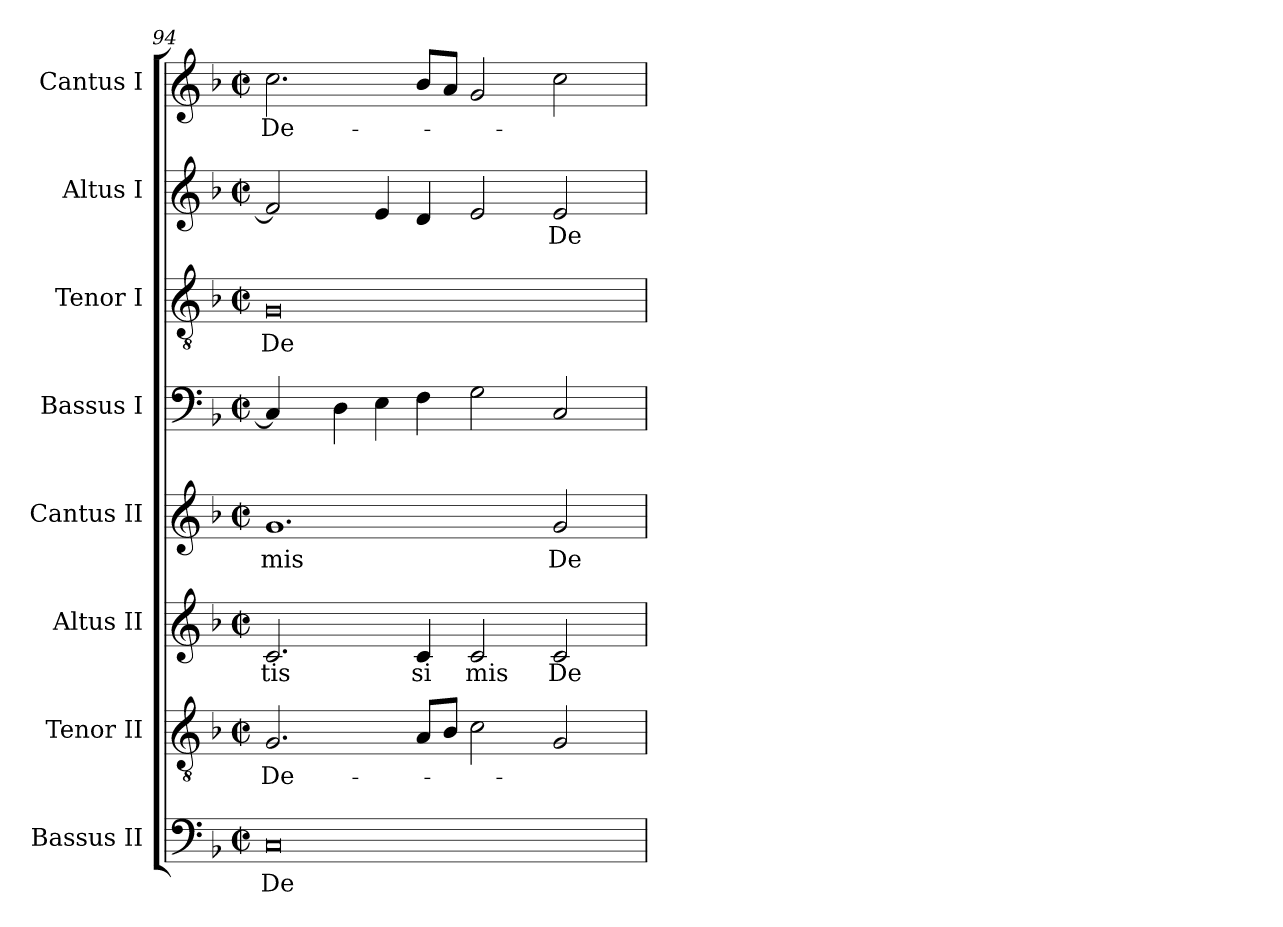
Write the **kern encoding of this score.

**kern	**text	**kern	**text	**kern	**text	**kern	**text	**kern	**kern	**text	**kern	**text	**kern	**text
*part8	*part8	*part7	*part7	*part6	*part6	*part5	*part5	*part4	*part3	*part3	*part2	*part2	*part1	*part1
*staff8	*staff8	*staff7	*staff7	*staff6	*staff6	*staff5	*staff5	*staff4	*staff3	*staff3	*staff2	*staff2	*staff1	*staff1
*I"Bassus II	*	*I"Tenor II	*	*I"Altus II	*	*I"Cantus II	*	*I"Bassus I	*I"Tenor I	*	*I"Altus I	*	*I"Cantus I	*
!!LO:PB:g=z
*clefF4	*	*clefGv2	*	*clefG2	*	*clefG2	*	*clefF4	*clefGv2	*	*clefG2	*	*clefG2	*
*k[b-]	*	*k[b-]	*	*k[b-]	*	*k[b-]	*	*k[b-]	*k[b-]	*	*k[b-]	*	*k[b-]	*
*F:	*	*F:	*	*F:	*	*F:	*	*F:	*F:	*	*F:	*	*F:	*
*M2/2	*	*M2/2	*	*M2/2	*	*M2/2	*	*M2/2	*M2/2	*	*M2/2	*	*M2/2	*
*met(c|)	*	*met(c|)	*	*met(c|)	*	*met(c|)	*	*met(c|)	*met(c|)	*	*met(c|)	*	*met(c|)	*
=94	=94	=94	=94	=94	=94	=94	=94	=94	=94	=94	=94	=94	=94	=94
!	!LO:LY:b:cj	!	!LO:LY:b	!	!LO:LY:b:cj	!	!LO:LY:b:cj	!	!	!LO:LY:b:cj	!	!	!	!LO:LY:b
*	*	*	*	*	*	*	*	*	*^	*	*	*	*	*
0C	De-	2.G/	De-	2.c/	tis	1.g	mis	4C/]	0G	8ryy	De-	2f/]	.	2.cc\	De-
.	.	.	.	.	.	.	.	.	.	16ryy	.	.	.	.	.
.	.	.	.	.	.	.	.	.	.	64ryy	.	.	.	.	.
.	.	.	.	.	.	.	.	.	.	1ryy	.	.	.	.	.
.	.	.	.	.	.	.	.	4D\	.	.	.	.	.	.	.
.	.	.	.	.	.	.	.	4E\	.	.	.	4e/	.	.	.
!	!	!	!	!	!LO:LY:b:cj	!	!	!	!	!	!	!	!	!	!
.	.	8A/L	.	4c/	si	.	.	4F\	.	.	.	4d/	.	8b-/L	.
.	.	8B-/J	.	.	.	.	.	.	.	.	.	.	.	8a/J	.
!	!	!	!	!	!LO:LY:b:cj	!	!	!	!	!	!	!	!	!	!
.	.	2c\	.	2c/	mis	.	.	2G\	.	.	.	2e/	.	2g/	.
.	.	.	.	.	.	.	.	.	.	2ryy	.	.	.	.	.
!	!	!	!	!	!LO:LY:b:cj	!	!LO:LY:b:cj	!	!	!	!	!	!LO:LY:b:cj	!	!
.	.	2G/	.	2c/	De	2g/	De-	2C/	.	.	.	2e/	De-	2cc\	.
.	.	.	.	.	.	.	.	.	.	4ryy	.	.	.	.	.
.	.	.	.	.	.	.	.	.	.	32.ryy	.	.	.	.	.
*	*	*	*	*	*	*	*	*	*v	*v	*	*	*	*	*
=	=	=	=	=	=	=	=	=	=	=	=	=	=	=
*-	*-	*-	*-	*-	*-	*-	*-	*-	*-	*-	*-	*-	*-	*-
